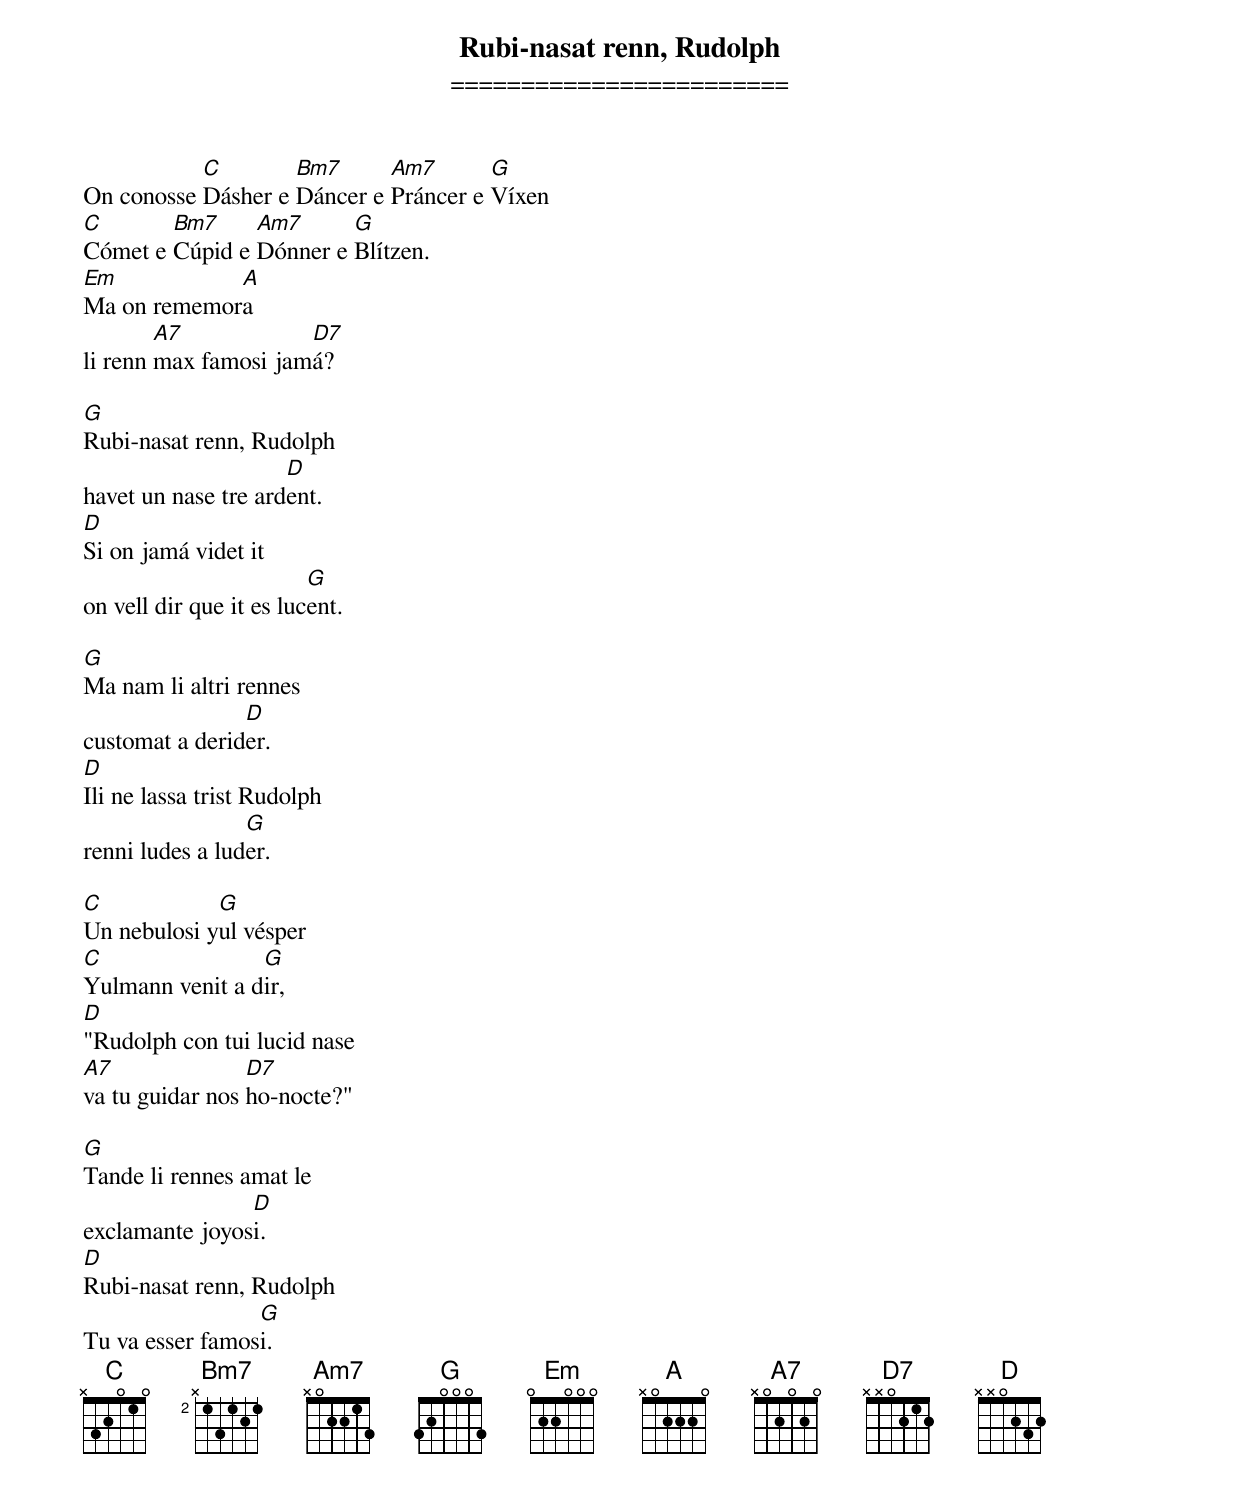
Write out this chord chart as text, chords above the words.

Rubi-nasat renn, Rudolph
========================

           C        Bm7      Am7       G
On conosse Dásher e Dáncer e Práncer e Víxen
C       Bm7     Am7      G
Cómet e Cúpid e Dónner e Blítzen.
Em           A
Ma on rememora
        A7            D7
li renn max famosi jamá?

G
Rubi-nasat renn, Rudolph
                     D
havet un nase tre ardent.
D
Si on jamá videt it
                         G
on vell dir que it es lucent.

G
Ma nam li altri rennes
                D
customat a derider.
D
Ili ne lassa trist Rudolph
                 G
renni ludes a luder.

C            G
Un nebulosi yul vésper
C                G
Yulmann venit a dir,
D
"Rudolph con tui lucid nase
A7               D7
va tu guidar nos ho-nocte?"

G
Tande li rennes amat le
                D
exclamante joyosi.
D
Rubi-nasat renn, Rudolph
                 G
Tu va esser famosi.
